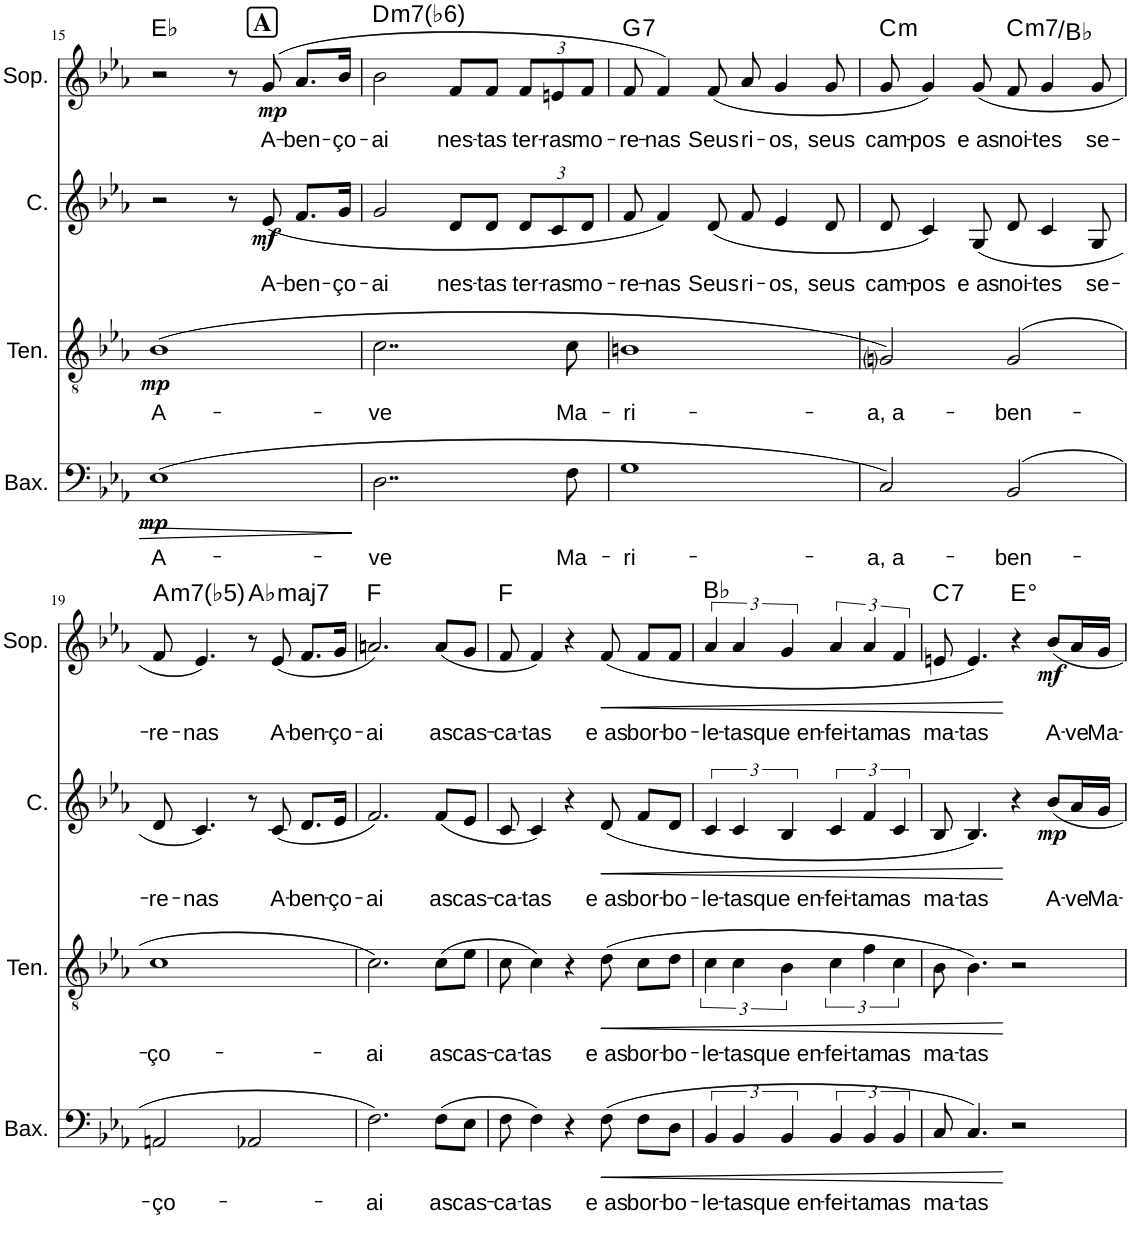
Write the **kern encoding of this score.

**kern	**text	**dynam	**kern	**text	**dynam	**kern	**text	**dynam	**kern	**text	**dynam	**harte
*part4	*part4	*part4	*part3	*part3	*part3	*part2	*part2	*part2	*part1	*part1	*part1	*part1
*staff4	*staff4	*staff4	*staff3	*staff3	*staff3	*staff2	*staff2	*staff2	*staff1	*staff1	*staff1	*
*I"Baixo	*	*	*I"Tenor	*	*	*I"Contralto	*	*	*I"Soprano	*	*	*
*I'Bax.	*	*	*I'Ten.	*	*	*I'C.	*	*	*I'Sop.	*	*	*
!!LO:PB:g=z
*clefF4	*	*	*clefGv2	*	*	*clefG2	*	*	*clefG2	*	*	*
*k[b-e-a-]	*	*	*k[b-e-a-]	*	*	*k[b-e-a-]	*	*	*k[b-e-a-]	*	*	*
*M4/4	*	*	*M4/4	*	*	*M4/4	*	*	*M4/4	*	*	*
=15	=15	=15	=15	=15	=15	=15	=15	=15	=15	=15	=15	=15
!	!LO:LY:b	!LO:DY:b	!	!LO:LY:b	!LO:DY:b	!	!	!	!	!	!	!
(1E-	A-	mp	(1B-	A-	mp	2r	.	.	2r	.	.	Eb:maj
.	.	.	.	.	.	8r	.	.	8r	.	.	.
!	!	!	!	!	!	!	!LO:LY:b	!LO:DY:b	!	!LO:LY:b	!LO:DY:b	!
.	.	.	.	.	.	(8e-/	A-	mf	(8g/	A-	mp	.
!	!	!	!	!	!	!	!LO:LY:b	!	!	!LO:LY:b	!	!
.	.	.	.	.	.	8.f/L	-ben-	.	8.a-/L	-ben-	.	.
!	!	!	!	!	!	!	!LO:LY:b	!	!	!LO:LY:b	!	!
.	.	.	.	.	.	16g/Jk	-ço-	.	16b-/Jk	-ço-	.	.
=16	=16	=16	=16	=16	=16	=16	=16	=16	=16	=16	=16	=16
!	!LO:LY:b	!	!	!LO:LY:b	!	!	!LO:LY:b	!	!	!LO:LY:b	!	!LO:H:kt=m7
2..D\	-ve	.	2..c\	-ve	.	2g/	-ai	.	2b-\	-ai	.	D:min7(b6)
!	!	!	!	!	!	!	!LO:LY:b	!	!	!LO:LY:b	!	!
.	.	.	.	.	.	8d/L	nes-	.	8f/L	nes-	.	.
!	!	!	!	!	!	!	!LO:LY:b	!	!	!LO:LY:b	!	!
.	.	.	.	.	.	8d/J	-tas	.	8f/J	-tas	.	.
*	*	*	*	*	*	*Xbrackettup	*	*	*	*	*	*
!	!	!	!	!	!	!	!LO:LY:b	!	!	!	!	!
*	*	*	*	*	*	*	*	*	*Xbrackettup	*	*	*
!	!	!	!	!	!	!	!	!	!	!LO:LY:b	!	!
.	.	.	.	.	.	12d/L	ter-	.	12f/L	ter-	.	.
!	!	!	!	!	!	!	!LO:LY:b	!	!	!LO:LY:b	!	!
.	.	.	.	.	.	12c/	-ras	.	12en/	-ras	.	.
!	!LO:LY:b	!	!	!LO:LY:b	!	!	!	!	!	!	!	!
8F\	Ma-	.	8c\	Ma-	.	.	.	.	.	.	.	.
!	!	!	!	!	!	!	!LO:LY:b	!	!	!LO:LY:b	!	!
.	.	.	.	.	.	12d/J	mo-	.	12f/J	mo-	.	.
=17	=17	=17	=17	=17	=17	=17	=17	=17	=17	=17	=17	=17
!	!LO:LY:b	!	!	!LO:LY:b	!	!	!LO:LY:b	!	!	!LO:LY:b	!	!LO:H:kt=7
1G	-ri-	.	1Bn	-ri-	.	8f/	-re-	.	8f/	-re-	.	G:7
!	!	!	!	!	!	!	!LO:LY:b	!	!	!LO:LY:b	!	!
.	.	.	.	.	.	4f/)	-nas	.	4f/)	-nas	.	.
!	!	!	!	!	!	!	!LO:LY:b	!	!	!LO:LY:b	!	!
.	.	.	.	.	.	(8d/	Seus	.	(8f/	Seus	.	.
!	!	!	!	!	!	!	!LO:LY:b	!	!	!LO:LY:b	!	!
.	.	.	.	.	.	8f/	ri-	.	8a-/	ri-	.	.
!	!	!	!	!	!	!	!LO:LY:b	!	!	!LO:LY:b	!	!
.	.	.	.	.	.	4e-/	-os,	.	4g/	-os,	.	.
!	!	!	!	!	!	!	!LO:LY:b	!	!	!LO:LY:b	!	!
.	.	.	.	.	.	8d/	seus	.	8g/	seus	.	.
=18	=18	=18	=18	=18	=18	=18	=18	=18	=18	=18	=18	=18
!	!LO:LY:b	!	!	!LO:LY:b	!	!	!LO:LY:b	!	!	!LO:LY:b	!	!LO:H:kt=m
2C/)	-a, a-	.	2Gni/)	-a, a-	.	8d/	cam-	.	8g/	cam-	.	C:min
!	!	!	!	!	!	!	!LO:LY:b	!	!	!LO:LY:b	!	!
.	.	.	.	.	.	4c/)	-pos	.	4g/)	-pos	.	.
!	!	!	!	!	!	!	!LO:LY:b	!	!	!LO:LY:b	!	!
.	.	.	.	.	.	(8G/	e as	.	(8g/	e as	.	.
!	!LO:LY:b	!	!	!LO:LY:b	!	!	!LO:LY:b	!	!	!LO:LY:b	!	!LO:H:kt=m7
(2BB-/	-ben-	.	(2G/	-ben-	.	8d/	noi-	.	8f/	noi-	.	C:min7/b7
!	!	!	!	!	!	!	!LO:LY:b	!	!	!LO:LY:b	!	!
.	.	.	.	.	.	4c/	-tes	.	4g/	-tes	.	.
!	!	!	!	!	!	!	!LO:LY:b	!	!	!LO:LY:b	!	!
.	.	.	.	.	.	8G/	se-	.	8g/	se-	.	.
!!LO:LB:g=z
=19	=19	=19	=19	=19	=19	=19	=19	=19	=19	=19	=19	=19
!	!LO:LY:b	!	!	!LO:LY:b	!	!	!LO:LY:b	!	!	!LO:LY:b	!	!LO:H:kt=m7(b5)
2AAn/	-ço-	.	1c	-ço-	.	8d/	-re-	.	8f/	-re-	.	A:hdim7
!	!	!	!	!	!	!	!LO:LY:b	!	!	!LO:LY:b	!	!
.	.	.	.	.	.	4.c/)	-nas	.	4.e-/)	-nas	.	.
!	!	!	!	!	!	!	!	!	!	!	!	!LO:H:kt=maj7
2AA-X/	.	.	.	.	.	8r	.	.	8r	.	.	Ab:maj7
!	!	!	!	!	!	!	!LO:LY:b	!	!	!LO:LY:b	!	!
.	.	.	.	.	.	(8c/	A-	.	(8e-/	A-	.	.
!	!	!	!	!	!	!	!LO:LY:b	!	!	!LO:LY:b	!	!
.	.	.	.	.	.	8.d/L	-ben-	.	8.f/L	-ben-	.	.
!	!	!	!	!	!	!	!LO:LY:b	!	!	!LO:LY:b	!	!
.	.	.	.	.	.	16e-/Jk	-ço-	.	16g/Jk	-ço-	.	.
=20	=20	=20	=20	=20	=20	=20	=20	=20	=20	=20	=20	=20
!	!LO:LY:b	!	!	!LO:LY:b	!	!	!LO:LY:b	!	!	!LO:LY:b	!	!
2.F\)	-ai	.	2.c\)	-ai	.	2.f/)	-ai	.	2.an/)	-ai	.	F:maj
!	!LO:LY:b	!	!	!LO:LY:b	!	!	!LO:LY:b	!	!	!LO:LY:b	!	!
(8F\L	as	.	(8c\L	as	.	(8f/L	as	.	(8a/L	as	.	.
!	!LO:LY:b	!	!	!LO:LY:b	!	!	!LO:LY:b	!	!	!LO:LY:b	!	!
8E-\J	cas-	.	8e-\J	cas-	.	8e-/J	cas-	.	8g/J	cas-	.	.
=21	=21	=21	=21	=21	=21	=21	=21	=21	=21	=21	=21	=21
!	!LO:LY:b	!	!	!LO:LY:b	!	!	!LO:LY:b	!	!	!LO:LY:b	!	!
8F\	-ca-	.	8c\	-ca-	.	8c/	-ca-	.	8f/	-ca-	.	F:maj
!	!LO:LY:b	!	!	!LO:LY:b	!	!	!LO:LY:b	!	!	!LO:LY:b	!	!
4F\)	-tas	.	4c\)	-tas	.	4c/)	-tas	.	4f/)	-tas	.	.
4r	.	.	4r	.	.	4r	.	.	4r	.	.	.
!	!LO:LY:b	!LO:HP:b	!	!LO:LY:b	!LO:HP:b	!	!LO:LY:b	!LO:HP:b	!	!LO:LY:b	!LO:HP:b	!
(8F\	e as	<	(8d\	e as	<	(<8d/	e as	<	(8f/	e as	<	.
!	!LO:LY:b	!	!	!LO:LY:b	!	!	!LO:LY:b	!	!	!LO:LY:b	!	!
8F\L	bor-	.	8c\L	bor-	.	8f/L	bor-	.	8f/L	bor-	.	.
!	!LO:LY:b	!	!	!LO:LY:b	!	!	!LO:LY:b	!	!	!LO:LY:b	!	!
8D\J	-bo-	.	8d\J	-bo-	.	8d/J	-bo-	.	8f/J	-bo-	.	.
=22	=22	=22	=22	=22	=22	=22	=22	=22	=22	=22	=22	=22
!	!LO:LY:b	!	!	!LO:LY:b	!	!	!	!	!	!	!	!
*	*	*	*	*	*	*brackettup	*	*	*	*	*	*
!	!	!	!	!	!	!	!LO:LY:b	!	!	!	!	!
*	*	*	*	*	*	*	*	*	*brackettup	*	*	*
!	!	!	!	!	!	!	!	!	!	!LO:LY:b	!	!
6BB-/	-le-	.	6c\	-le-	.	6c/	-le-	.	6a-/	-le-	.	Bb:maj
!	!LO:LY:b	!	!	!LO:LY:b	!	!	!LO:LY:b	!	!	!LO:LY:b	!	!
6BB-/	-tas	.	6c\	-tas	.	6c/	-tas	.	6a-/	-tas	.	.
!	!LO:LY:b	!	!	!LO:LY:b	!	!	!LO:LY:b	!	!	!LO:LY:b	!	!
6BB-/	que en-	.	6B-\	que en-	.	6B-/	que en-	.	6g/	que en-	.	.
!	!LO:LY:b	!	!	!LO:LY:b	!	!	!LO:LY:b	!	!	!LO:LY:b	!	!
6BB-/	-fei-	.	6c\	-fei-	.	6c/	-fei-	.	6a-/	-fei-	.	.
!	!LO:LY:b	!	!	!LO:LY:b	!	!	!LO:LY:b	!	!	!LO:LY:b	!	!
6BB-/	-tam	.	6f\	-tam	.	6f/	-tam	.	6a-/	-tam	.	.
!	!LO:LY:b	!	!	!LO:LY:b	!	!	!LO:LY:b	!	!	!LO:LY:b	!	!
6BB-/	as	.	6c\	as	.	6c/	as	.	6f/	as	.	.
=23	=23	=23	=23	=23	=23	=23	=23	=23	=23	=23	=23	=23
!	!LO:LY:b	!	!	!LO:LY:b	!	!	!LO:LY:b	!	!	!LO:LY:b	!	!LO:H:kt=7
8C/	ma-	.	8B-\	ma-	.	8B-/	ma-	.	8en/	ma-	.	C:7
!	!LO:LY:b	!	!	!LO:LY:b	!	!	!LO:LY:b	!	!	!LO:LY:b	!	!
4.C/)	-tas	.	4.B-\)	-tas	.	4.B-/)	-tas	.	4.e/)	-tas	.	.
!	!	!	!	!	!	!	!	!	!	!	!	!LO:H:kt=°
2r	.	[	2r	.	[	4r	.	[	4r	.	[	.
!	!	!	!	!	!	!	!LO:LY:b	!	!	!LO:LY:b	!	!
.	.	.	.	.	.	8b-/L	A-	.	8b-/L	A-	.	.
!	!	!	!	!	!	!	!LO:LY:b	!LO:DY:b	!	!LO:LY:b	!LO:DY:b	!
.	.	.	.	.	.	16a-/L	-ve	mp	16a-/L	-ve	mf	.
!	!	!	!	!	!	!	!LO:LY:b	!	!	!LO:LY:b	!	!
.	.	.	.	.	.	16g/JJ	Ma-	.	16g/JJ	Ma-	.	.
=	=	=	=	=	=	=	=	=	=	=	=	=
*-	*-	*-	*-	*-	*-	*-	*-	*-	*-	*-	*-	*-
